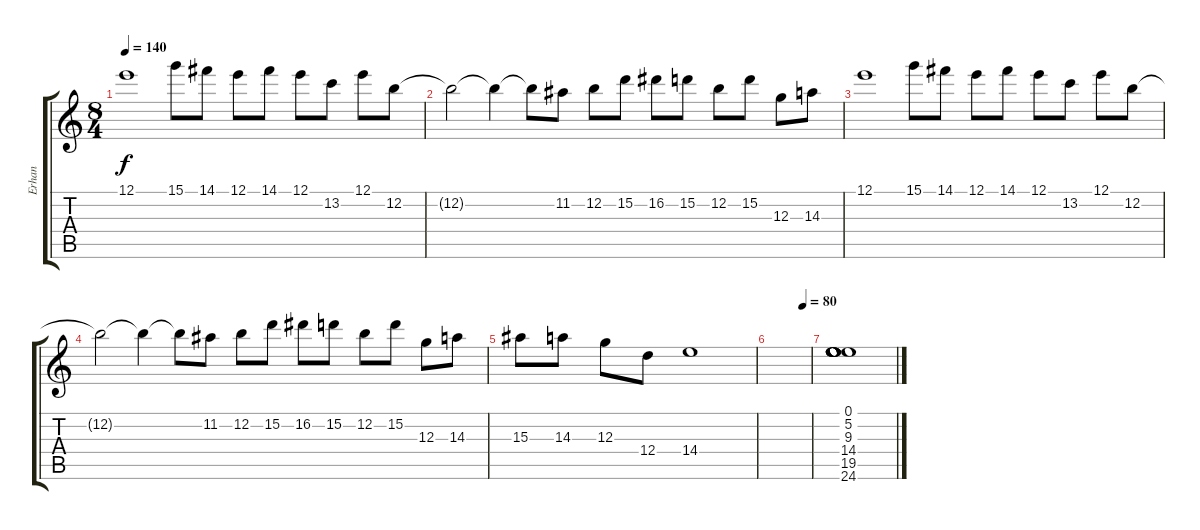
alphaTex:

\track ("Erhan" "Erhan") {instrument acousticguitarnylon}
\staff {score tabs}
\tuning (E4 B3 G3 D3 A2 E2) {hide}
\ts (8 4)
\tempo 140
\clef g2
\ks c
12.1.1{dy f instrument electricguitarjazz} 15.1.8 14.1.8 12.1.8 14.1.8 12.1.8 13.2.8 12.1.8 12.2.8 |
12.2{t}.2 12.2{t}.4 12.2{t}.8 11.2.8 12.2.8 15.2.8 16.2.8 15.2.8 12.2.8 15.2.8 12.3.8 14.3.8 |
12.1.1 15.1.8 14.1.8 12.1.8 14.1.8 12.1.8 13.2.8 12.1.8 12.2.8 |
12.2{t}.2 12.2{t}.4 12.2{t}.8 11.2.8 12.2.8 15.2.8 16.2.8 15.2.8 12.2.8 15.2.8 12.3.8 14.3.8 |
15.3.8 14.3.8 12.3.8 12.4.8 14.4.1 |
\tempo (80 0.8125)
|
(0.1 5.2 9.3 14.4 19.5 24.6).1{instrument distortionguitar}
